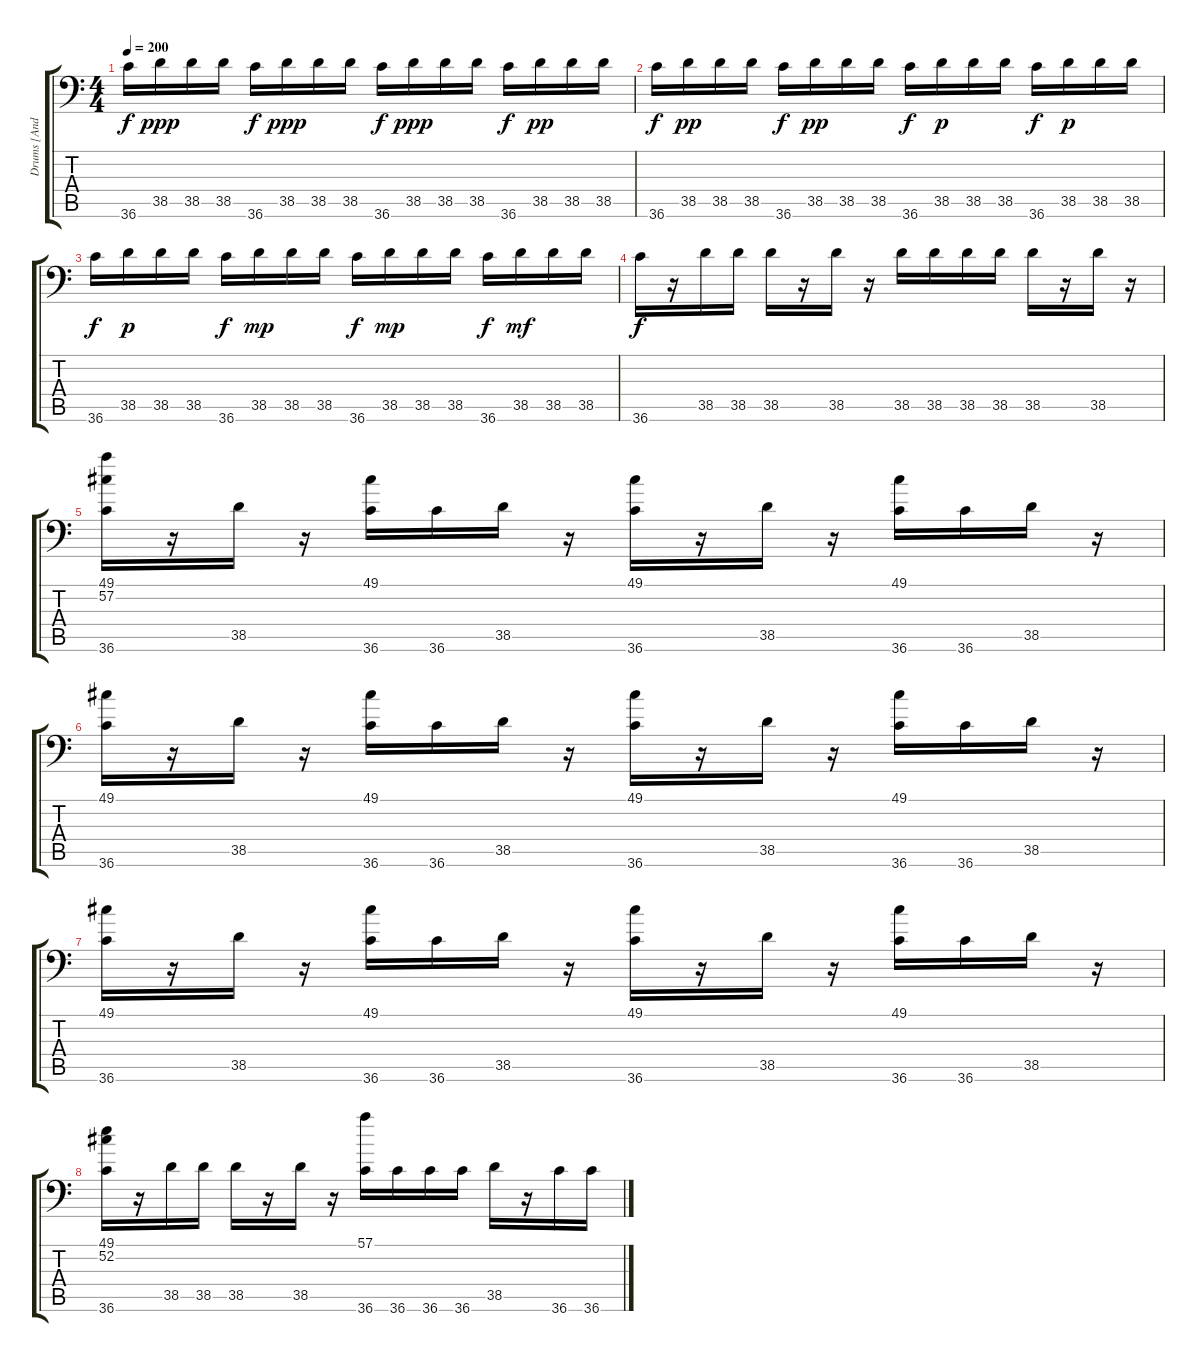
\track ("Drums [Andrew Tkaczyk]" "Drums [And") {instrument acousticgrandpiano}
\staff {score tabs}
\tuning (C-1 C-1 C-1 C-1 C-1 C-1) {hide}
\ts (4 4)
\tempo 200
\clef f4
\ks c
36.6.16{dy f} 38.5.16{dy ppp} 38.5.16 38.5.16 36.6.16{dy f} 38.5.16{dy ppp} 38.5.16 38.5.16 36.6.16{dy f} 38.5.16{dy ppp} 38.5.16 38.5.16 36.6.16{dy f} 38.5.16{dy pp} 38.5.16 38.5.16 |
36.6.16{dy f} 38.5.16{dy pp} 38.5.16 38.5.16 36.6.16{dy f} 38.5.16{dy pp} 38.5.16 38.5.16 36.6.16{dy f} 38.5.16{dy p} 38.5.16 38.5.16 36.6.16{dy f} 38.5.16{dy p} 38.5.16 38.5.16 |
36.6.16{dy f} 38.5.16{dy p} 38.5.16 38.5.16 36.6.16{dy f} 38.5.16{dy mp} 38.5.16 38.5.16 36.6.16{dy f} 38.5.16{dy mp} 38.5.16 38.5.16 36.6.16{dy f} 38.5.16{dy mf} 38.5.16 38.5.16 |
36.6.16{dy f} r.16 38.5.16 38.5.16 38.5.16 r.16 38.5.16 r.16 38.5.16 38.5.16 38.5.16 38.5.16 38.5.16 r.16 38.5.16 r.16 |
(49.1 57.2 36.6).16 r.16 38.5.16 r.16 (49.1 36.6).16 36.6.16 38.5.16 r.16 (49.1 36.6).16 r.16 38.5.16 r.16 (49.1 36.6).16 36.6.16 38.5.16 r.16 |
(49.1 36.6).16 r.16 38.5.16 r.16 (49.1 36.6).16 36.6.16 38.5.16 r.16 (49.1 36.6).16 r.16 38.5.16 r.16 (49.1 36.6).16 36.6.16 38.5.16 r.16 |
(49.1 36.6).16 r.16 38.5.16 r.16 (49.1 36.6).16 36.6.16 38.5.16 r.16 (49.1 36.6).16 r.16 38.5.16 r.16 (49.1 36.6).16 36.6.16 38.5.16 r.16 |
(49.1 52.2 36.6).16 r.16 38.5.16 38.5.16 38.5.16 r.16 38.5.16 r.16 (57.1 36.6).16 36.6.16 36.6.16 36.6.16 38.5.16 r.16 36.6.16 36.6.16
